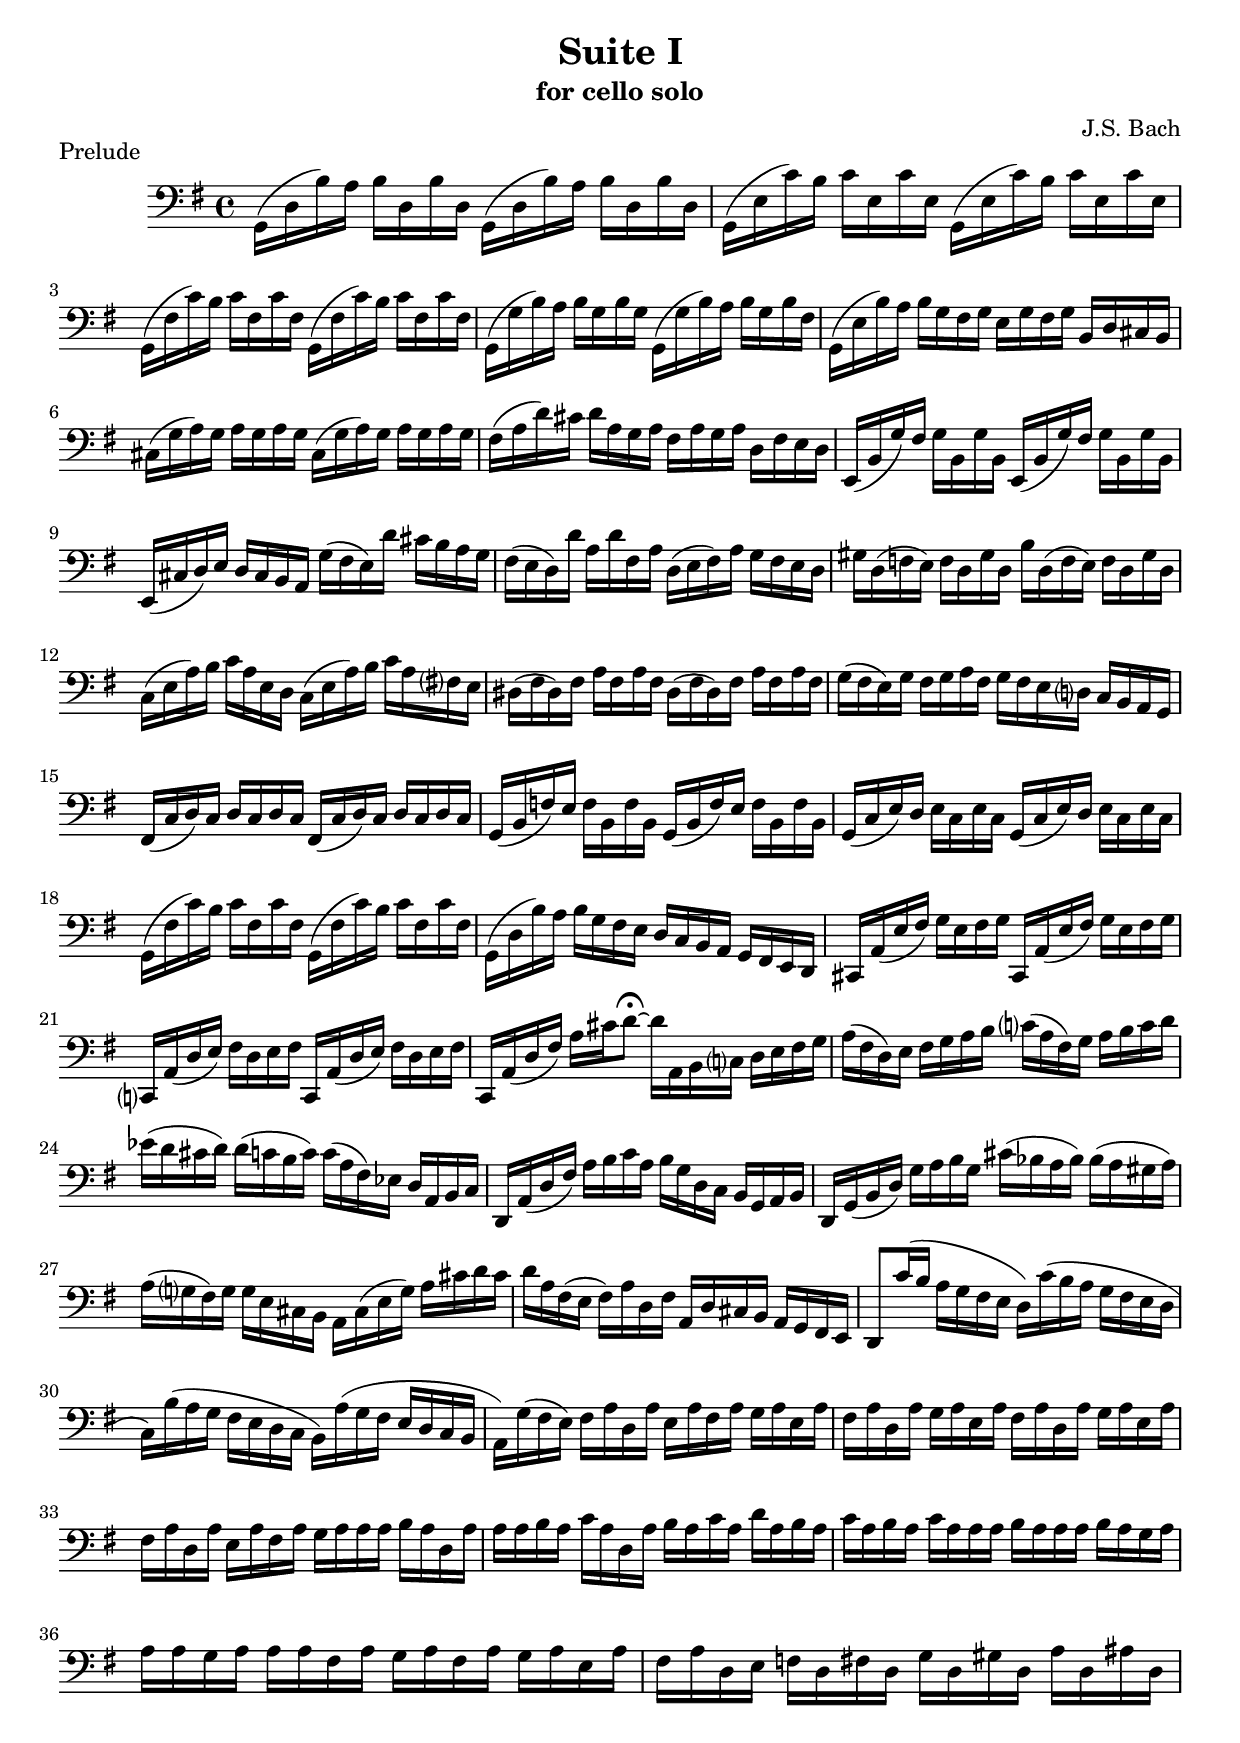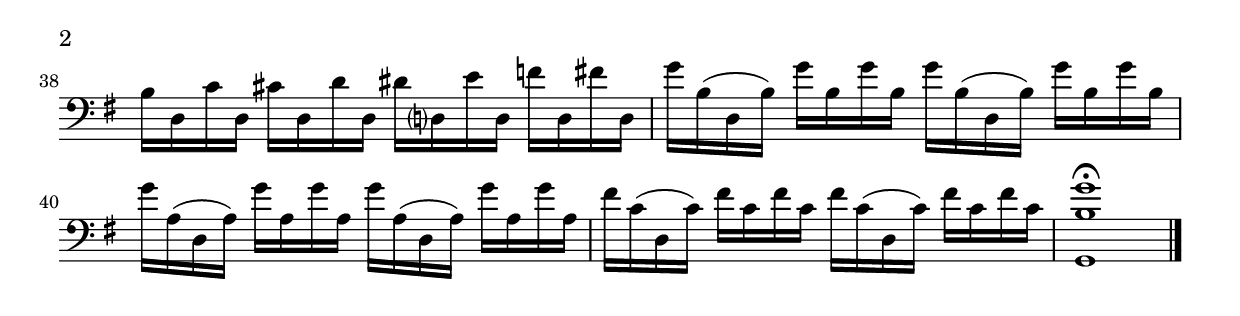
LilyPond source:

% Generated by nwc2ly version 0.1 http://nwc2ly.sf.net/

\version "2.2.0"
\header {
  title = "Suite I"
  subtitle = "for cello solo"
  composer = "J.S. Bach"
  instrument = ""
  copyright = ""
}

\score {
 \header {
   piece = "Prelude"
 }
 {
 #(set-accidental-style 'modern-cautionary)
 \clef bass
 \key g\major
 \time 4/4
 g,16 (  [  d16 b16 )  a16 ]  b16 [  d16 b16 d16 ]  g,16 (  [  d16 b16 )  a16 ]  b16 [  d16 b16 d16 ]  |  % 1
 g,16 (  [  e16 c'16 )  b16 ]  c'16 [  e16 c'16 e16 ]  g,16 (  [  e16 c'16 )  b16 ]  c'16 [  e16 c'16 e16 ]  |  % 2
 g,16 (  [  fis16 c'16 )  b16 ]  c'16 [  fis16 c'16 fis16 ]  g,16 (  [  fis16 c'16 )  b16 ]  c'16 [  fis16 c'16 fis16 ]  |  % 3
 g,16 (  [  g16 b16 )  a16 ]  b16 [  g16 b16 g16 ]  g,16 (  [  g16 b16 )  a16 ]  b16 [  g16 b16 fis16 ]  |  % 4
 g,16 (  [  e16 b16 )  a16 ]  b16 [  g16 fis16 g16 ]  e16 [  g16 fis16 g16 ]  b,16 [  d16 cis16 b,16 ]  |  % 5
 cis16 (  [  g16 a16 )  g16 ]  a16 [  g16 a16 g16 ]  cis16 (  [  g16 a16 )  g16 ]  a16 [  g16 a16 g16 ]  |  % 6
 fis16 (  [  a16 d'16 )  cis'16 ]  d'16 [  a16 g16 a16 ]  fis16 [  a16 g16 a16 ]  d16 [  fis16 e16 d16 ]  |  % 7
 e,16 (  [  b,16 g16 )  fis16 ]  g16 [  b,16 g16 b,16 ]  e,16 (  [  b,16 g16 )  fis16 ]  g16 [  b,16 g16 b,16 ]  |  % 8
 e,16 (  [  cis16 d16 )  e16 ]  d16 [  cis16 b,16 a,16 ]  g16 (  [  fis16 e16 )  d'16 ]  cis'16 [  b16 a16 g16 ]  |  % 9
 fis16 (  [  e16 d16 )  d'16 ]  a16 [  d'16 fis16 a16 ]  d16 (  [  e16 fis16 )  a16 ]  g16 [  fis16 e16 d16 ]  |  % 10
 gis16 [  d16 (  f16 e16 )  ]  f16 [  d16 gis16 d16 ]  b16 [  d16 (  f16 e16 )  ]  f16 [  d16 gis16 d16 ]  |  % 11
 c16 (  [  e16 a16 )  b16 ]  c'16 [  a16 e16 d16 ]  c16 (  [  e16 a16 )  b16 ]  c'16 [  a16 fis16 e16 ]  |  % 12
 dis16 (  [  fis16 dis16 )  fis16 ]  a16 [  fis16 a16 fis16 ]  dis16 (  [  fis16 dis16 )  fis16 ]  a16 [  fis16 a16 fis16 ]  |  % 13
 g16 (  [  fis16 e16 )  g16 ]  fis16 [  g16 a16 fis16 ]  g16 [  fis16 e16 d16 ]  c16 [  b,16 a,16 g,16 ]  |  % 14
 fis,16 (  [  c16 d16 )  c16 ]  d16 [  c16 d16 c16 ]  fis,16 (  [  c16 d16 )  c16 ]  d16 [  c16 d16 c16 ]  |  % 15
 g,16 (  [  b,16 f16 )  e16 ]  f16 [  b,16 f16 b,16 ]  g,16 (  [  b,16 f16 )  e16 ]  f16 [  b,16 f16 b,16 ]  |  % 16
 g,16 (  [  c16 e16 )  d16 ]  e16 [  c16 e16 c16 ]  g,16 (  [  c16 e16 )  d16 ]  e16 [  c16 e16 c16 ]  |  % 17
 g,16 (  [  fis16 c'16 )  b16 ]  c'16 [  fis16 c'16 fis16 ]  g,16 (  [  fis16 c'16 )  b16 ]  c'16 [  fis16 c'16 fis16 ]  |  % 18
 g,16 (  [  d16 b16 )  a16 ]  b16 [  g16 fis16 e16 ]  d16 [  c16 b,16 a,16 ]  g,16 [  fis,16 e,16 d,16 ]  |  % 19
 cis,16 [  a,16 (  e16 fis16 )  ]  g16 [  e16 fis16 g16 ]  cis,16 [  a,16 (  e16 fis16 )  ]  g16 [  e16 fis16 g16 ]  |  % 20
 c,16 [  a,16 (  d16 e16 )  ]  fis16 [  d16 e16 fis16 ]  c,16 [  a,16 (  d16 e16 )  ]  fis16 [  d16 e16 fis16 ]  |  % 21
 c,16 [  a,16 (  d16 fis16 )  ]  a16 [  cis'16 d'8\fermata  ~  ]  d'16 [  a,16 b,16 c16 ]  d16 [  e16 fis16 g16 ]  |  % 22
 a16 (  [  fis16 d16 )  e16 ]  fis16 [  g16 a16 b16 ]  c'16 (  [  a16 fis16 )  g16 ]  a16 [  b16 c'16 d'16 ]  |  % 23
 ees'16 (  [  d'16 cis'16 d'16 )  ]  d'16 (  [  c'16 b16 c'16 )  ]  c'16 (  [  a16 fis16 )  ees16 ]  d16 [  a,16 b,16 c16 ]  |  % 24
 d,16 [  a,16 (  d16 fis16 )  ]  a16 [  b16 c'16 a16 ]  b16 [  g16 d16 c16 ]  b,16 [  g,16 a,16 b,16 ]  |  % 25
 d,16 [  g,16 (  b,16 d16 )  ]  g16 [  a16 b16 g16 ]  cis'16 (  [  bes16 a16 bes16 )  ]  bes16 (  [  a16 gis16 a16 )  ]  |  % 26
 a16 (  [  g16 fis16 )  g16 ]  g16 [  e16 cis16 b,16 ]  a,16 [  cis16 (  e16 g16 )  ]  a16 [  cis'16 d'16 cis'16 ]  |  % 27
 d'16 [  a16 fis16 (  e16 ]  fis16 )  [  a16 d16 fis16 ]  a,16 [  d16 cis16 b,16 ]  a,16 [  g,16 fis,16 e,16 ]  |  % 28
 d,8 [  c'16 (  b16 ]  a16 [  g16 fis16 e16 ]  d16 )  [  c'16 (  b16 a16 ]  g16 [  fis16 e16 d16 ]  |  % 29
 c16 )  [  b16 (  a16 g16 ]  fis16 [  e16 d16 c16 ]  b,16 )  [  a16 (  g16 fis16 ]  e16 [  d16 c16 b,16 ]  |  % 30
 a,16 )  [  g16 (  fis16 e16 )  ]  fis16 [  a16 d16 a16 ]  e16 [  a16 fis16 a16 ]  g16 [  a16 e16 a16 ]  |  % 31
 fis16 [  a16 d16 a16 ]  g16 [  a16 e16 a16 ]  fis16 [  a16 d16 a16 ]  g16 [  a16 e16 a16 ]  |  % 32
 fis16 [  a16 d16 a16 ]  e16 [  a16 fis16 a16 ]  g16 [  a16 a16 a16 ]  b16 [  a16 d16 a16 ]  |  % 33
 a16 [  a16 b16 a16 ]  c'16 [  a16 d16 a16 ]  b16 [  a16 c'16 a16 ]  d'16 [  a16 b16 a16 ]  |  % 34
 c'16 [  a16 b16 a16 ]  c'16 [  a16 a16 a16 ]  b16 [  a16 a16 a16 ]  b16 [  a16 g16 a16 ]  |  % 35
 a16 [  a16 g16 a16 ]  a16 [  a16 fis16 a16 ]  g16 [  a16 fis16 a16 ]  g16 [  a16 e16 a16 ]  |  % 36
 fis16 [  a16 d16 e16 ]  f16 [  d16 fis16 d16 ]  g16 [  d16 gis16 d16 ]  a16 [  d16 ais16 d16 ]  |  % 37
 b16 [  d16 c'16 d16 ]  cis'16 [  d16 d'16 d16 ]  dis'16 [  d16 e'16 d16 ]  f'16 [  d16 fis'16 d16 ]  |  % 38
 g'16 [  b16 (  d16 b16 )  ]  g'16 [  b16 g'16 b16 ]  g'16 [  b16 (  d16 b16 )  ]  g'16 [  b16 g'16 b16 ]  |  % 39
 g'16 [  a16 (  d16 a16 )  ]  g'16 [  a16 g'16 a16 ]  g'16 [  a16 (  d16 a16 )  ]  g'16 [  a16 g'16 a16 ]  |  % 40
 fis'16 [  c'16 (  d16 c'16 )  ]  fis'16 [  c'16 fis'16 c'16 ]  fis'16 [  c'16 (  d16 c'16 )  ]  fis'16 [  c'16 fis'16 c'16 ]  |  % 41
< g, b g'>1\fermata  \bar "|."
 }
}
